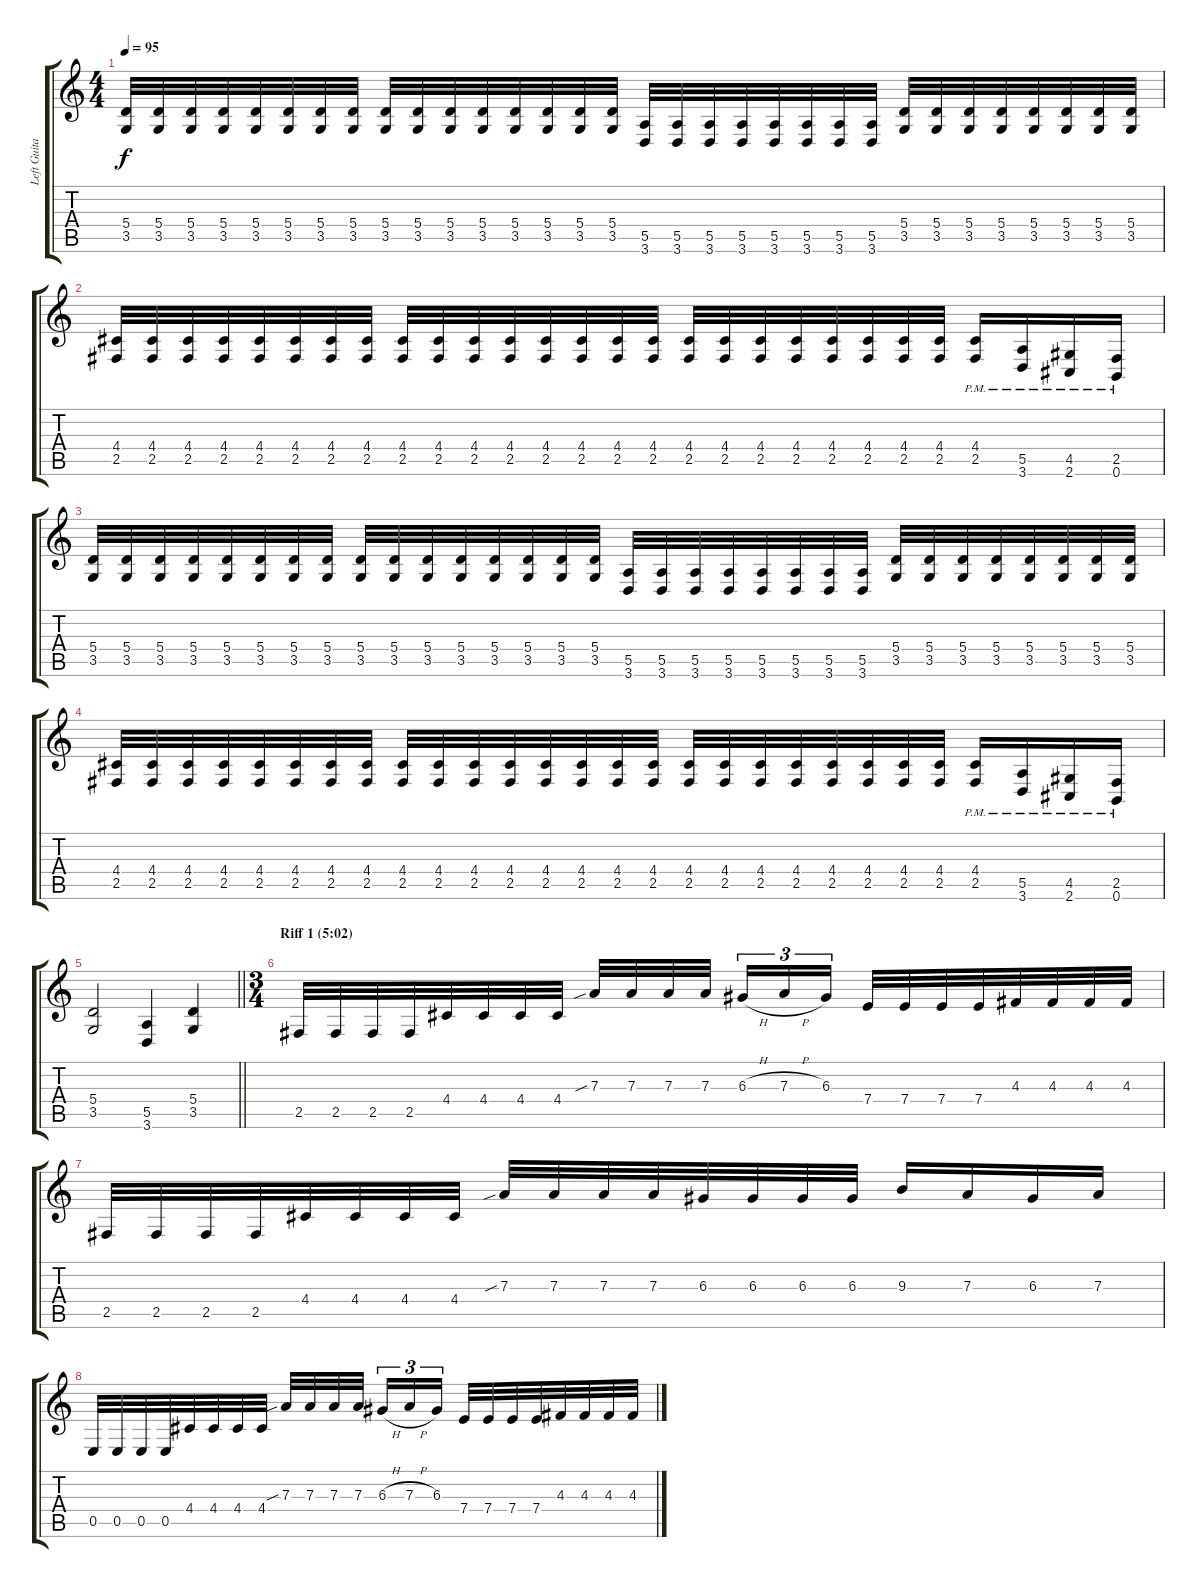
\track ("Left Guitar" "Left Guita") {instrument distortionguitar}
\staff {score tabs}
\tuning (B3 Gb3 D3 A2 E2 B1) {hide}
\ts (4 4)
\tempo 95
\clef g2
\ks c
(5.4 3.5).32{dy f} (5.4 3.5).32 (5.4 3.5).32 (5.4 3.5).32 (5.4 3.5).32 (5.4 3.5).32 (5.4 3.5).32 (5.4 3.5).32 (5.4 3.5).32 (5.4 3.5).32 (5.4 3.5).32 (5.4 3.5).32 (5.4 3.5).32 (5.4 3.5).32 (5.4 3.5).32 (5.4 3.5).32 (5.5 3.6).32 (5.5 3.6).32 (5.5 3.6).32 (5.5 3.6).32 (5.5 3.6).32 (5.5 3.6).32 (5.5 3.6).32 (5.5 3.6).32 (5.4 3.5).32 (5.4 3.5).32 (5.4 3.5).32 (5.4 3.5).32 (5.4 3.5).32 (5.4 3.5).32 (5.4 3.5).32 (5.4 3.5).32 |
(4.4 2.5).32 (4.4 2.5).32 (4.4 2.5).32 (4.4 2.5).32 (4.4 2.5).32 (4.4 2.5).32 (4.4 2.5).32 (4.4 2.5).32 (4.4 2.5).32 (4.4 2.5).32 (4.4 2.5).32 (4.4 2.5).32 (4.4 2.5).32 (4.4 2.5).32 (4.4 2.5).32 (4.4 2.5).32 (4.4 2.5).32 (4.4 2.5).32 (4.4 2.5).32 (4.4 2.5).32 (4.4 2.5).32 (4.4 2.5).32 (4.4 2.5).32 (4.4 2.5).32 (4.4{pm} 2.5{pm}).16 (5.5{pm} 3.6).16 (4.5{pm} 2.6{pm}).16 (2.5{pm} 0.6{pm}).16 |
(5.4 3.5).32 (5.4 3.5).32 (5.4 3.5).32 (5.4 3.5).32 (5.4 3.5).32 (5.4 3.5).32 (5.4 3.5).32 (5.4 3.5).32 (5.4 3.5).32 (5.4 3.5).32 (5.4 3.5).32 (5.4 3.5).32 (5.4 3.5).32 (5.4 3.5).32 (5.4 3.5).32 (5.4 3.5).32 (5.5 3.6).32 (5.5 3.6).32 (5.5 3.6).32 (5.5 3.6).32 (5.5 3.6).32 (5.5 3.6).32 (5.5 3.6).32 (5.5 3.6).32 (5.4 3.5).32 (5.4 3.5).32 (5.4 3.5).32 (5.4 3.5).32 (5.4 3.5).32 (5.4 3.5).32 (5.4 3.5).32 (5.4 3.5).32 |
(4.4 2.5).32 (4.4 2.5).32 (4.4 2.5).32 (4.4 2.5).32 (4.4 2.5).32 (4.4 2.5).32 (4.4 2.5).32 (4.4 2.5).32 (4.4 2.5).32 (4.4 2.5).32 (4.4 2.5).32 (4.4 2.5).32 (4.4 2.5).32 (4.4 2.5).32 (4.4 2.5).32 (4.4 2.5).32 (4.4 2.5).32 (4.4 2.5).32 (4.4 2.5).32 (4.4 2.5).32 (4.4 2.5).32 (4.4 2.5).32 (4.4 2.5).32 (4.4 2.5).32 (4.4{pm} 2.5{pm}).16 (5.5{pm} 3.6).16 (4.5{pm} 2.6{pm}).16 (2.5{pm} 0.6{pm}).16 |
\barLineRight lightlight
(5.4 3.5).2 (5.5 3.6).4 (5.4 3.5).4 |
\ts (3 4)
\section ("" "Riff 1 (5:02)")
2.5.32 2.5.32 2.5.32 2.5.32 4.4.32 4.4.32 4.4.32 4.4.32 7.3{sib}.32 7.3.32 7.3.32 7.3.32{beam splitsecondary} 6.3{h}.16{tu (3 2)} 7.3{h}.16{tu (3 2)} 6.3.16{tu (3 2)} 7.4.32 7.4.32 7.4.32 7.4.32 4.3.32 4.3.32 4.3.32 4.3.32 |
2.5.32 2.5.32 2.5.32 2.5.32 4.4.32 4.4.32 4.4.32 4.4.32 7.3{sib}.32 7.3.32 7.3.32 7.3.32 6.3.32 6.3.32 6.3.32 6.3.32 9.3.16 7.3.16 6.3.16 7.3.16 |
0.5.32 0.5.32 0.5.32 0.5.32 4.4.32 4.4.32 4.4.32 4.4.32 7.3{sib}.32 7.3.32 7.3.32 7.3.32{beam splitsecondary} 6.3{h}.16{tu (3 2)} 7.3{h}.16{tu (3 2)} 6.3.16{tu (3 2)} 7.4.32 7.4.32 7.4.32 7.4.32 4.3.32 4.3.32 4.3.32 4.3.32
